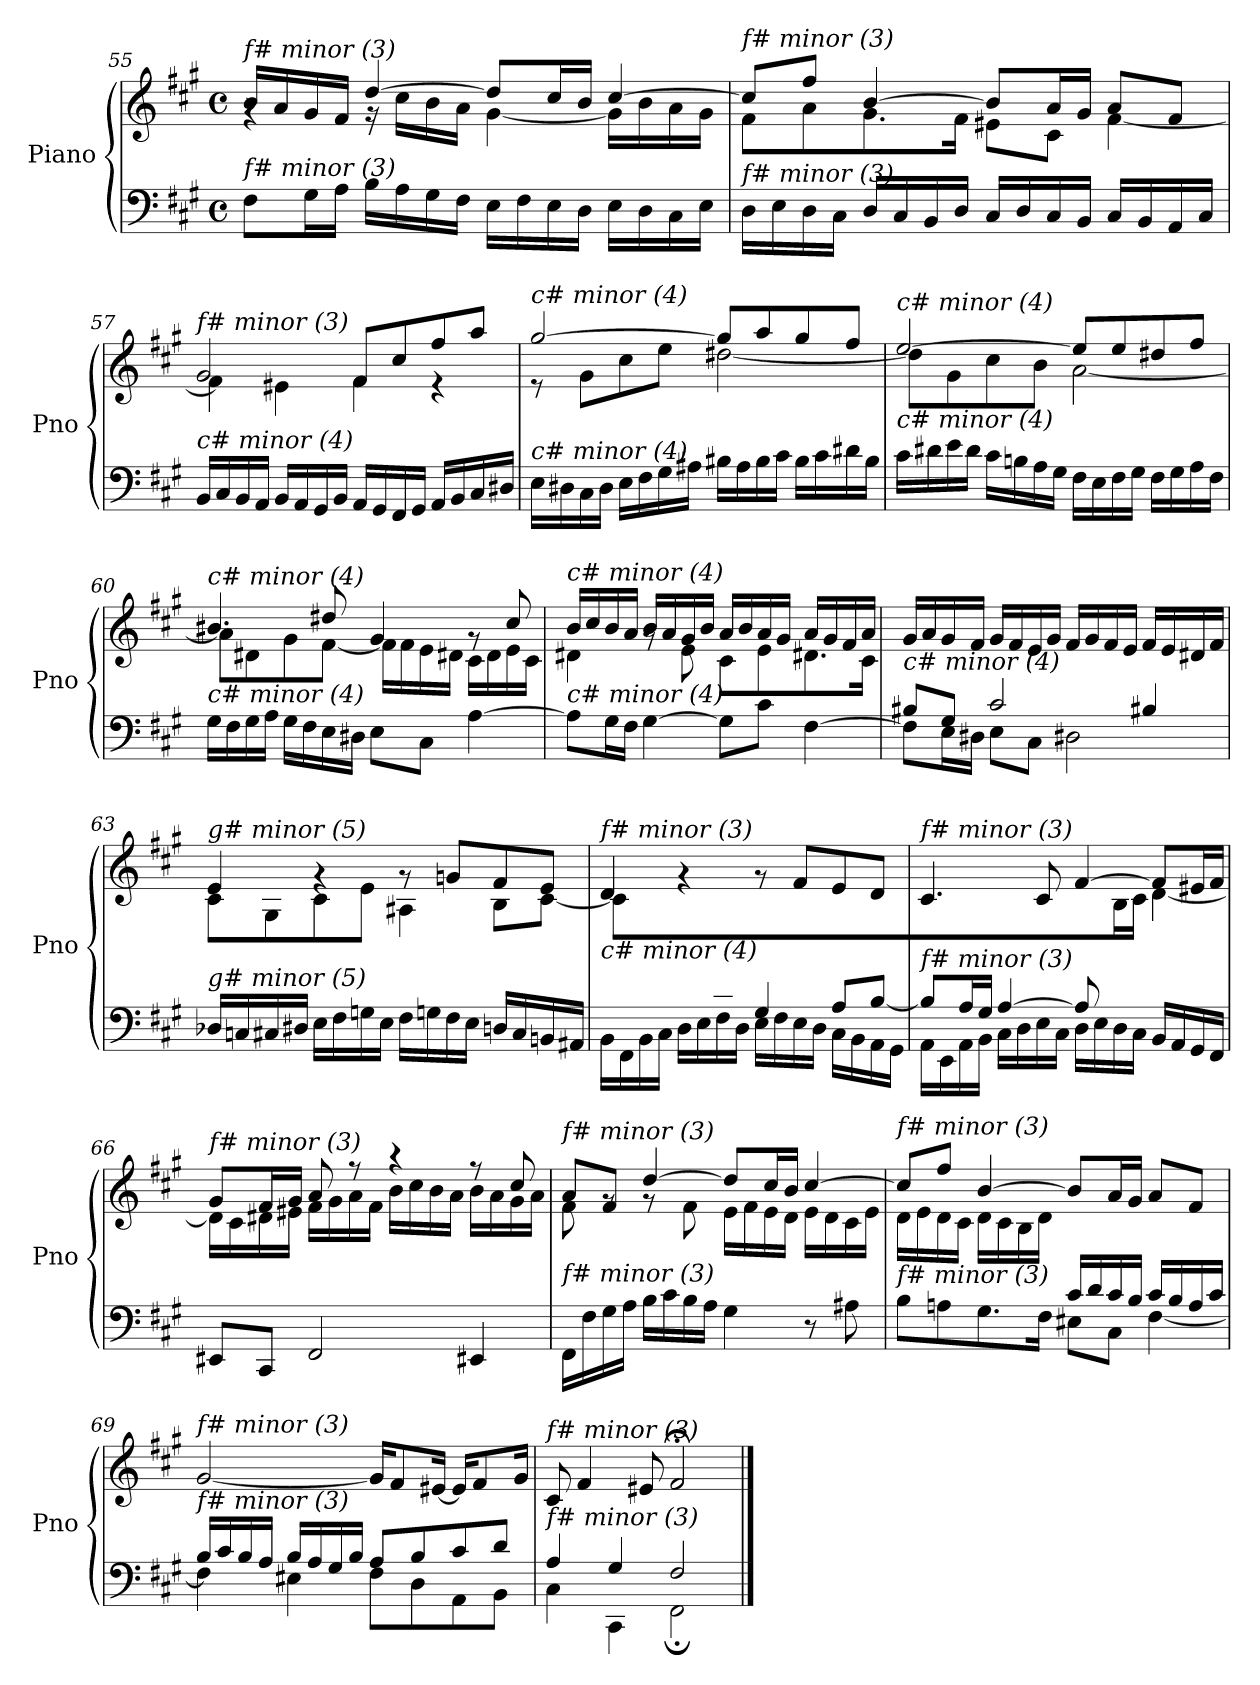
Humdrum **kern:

**kern	**kern
*part1	*part1
*staff2	*staff1
*I"Piano	*
*I'Pno	*
!!LO:LB:g=z
*clefF4	*clefG2
*k[f#c#g#]	*k[f#c#g#]
*M4/4	*M4/4
*met(c)	*met(c)
=55	=55
*	*^
!	!LO:TX:i:t=f# minor (3)	!
!LO:TX:i:t=f# minor (3)	!	!
8F#\L	16b/LL	4rg
.	16a/	.
16G#\L	16g#/	.
16A\JJ	16f#/JJ	.
16B\LL	[4dd/	16r
16A\	.	16cc#\LL
16G#\	.	16b\
16F#\JJ	.	16a\JJ
16E\LL	8dd/L]	[4g#\
16F#\	.	.
16E\	16cc#/L	.
16D\JJ	16b/JJ	.
16E\LL	[4cc#/	16g#\LL]
16D\	.	16b\
16C#\	.	16a\
16E\JJ	.	16g#\JJ
=56	=56	=56
!	!LO:TX:i:t=f# minor (3)	!
!LO:TX:i:t=f# minor (3)	!	!
16D\LL	8cc#/L]	8f#\L
16E\	.	.
16D\	8ff#/J	8a\
16C#\JJ	.	.
16D/LL	[4b/	8.g#\
16C#/	.	.
16BB/	.	.
16D/JJ	.	16f#\Jk
16C#/LL	8b/L]	8e#X\L
16D/	.	.
16C#/	16a/L	8c#\J
16BB/JJ	16g#/JJ	.
16C#/LL	8a/L	[4f#\
16BB/	.	.
16AA/	8f#/J	.
16C#/JJ	.	.
=57	=57	=57
!	!LO:TX:i:t=f# minor (3)	!
!LO:TX:i:t=c# minor (4)	!	!
16BB/LL	2g#/	4f#\]
16C#/	.	.
16BB/	.	.
16AA/JJ	.	.
16BB/LL	.	4e#X\
16AA/	.	.
16GG#/	.	.
16BB/JJ	.	.
16AA/LL	8f#/L	4f#\
16GG#/	.	.
16FF#/	8cc#/	.
16GG#/JJ	.	.
16AA/LL	8ff#/	4r
16BB/	.	.
16C#/	8aa/J	.
16D#X/JJ	.	.
!!LO:LB:g=z	!!
=58	=58	=58
!	!LO:TX:i:t=c# minor (4)	!
!LO:TX:i:t=c# minor (4)	!	!
16E\LL	[2gg#/	8r
16D#X\	.	.
16C#\	.	8g#\L
16D#\JJ	.	.
16E\LL	.	8cc#\
16F#\	.	.
16G#\	.	8ee\J
16A#X\JJ	.	.
16B#X\LL	8gg#/L]	[2dd#X\
16A#\	.	.
16B#\	8aa/	.
16c#\JJ	.	.
16B#\LL	8gg#/	.
16c#\	.	.
16d#X\	8ff#/J	.
16B#\JJ	.	.
=59	=59	=59
!	!LO:TX:i:t=c# minor (4)	!
!LO:TX:i:t=c# minor (4)	!	!
16c#\LL	[2ee/	8dd#\L]
16d#X\	.	.
16e\	.	8g#\
16d#\JJ	.	.
16c#\LL	.	8cc#\
16Bn\	.	.
16A\	.	8b\J
16G#\JJ	.	.
16F#\LL	8ee/L]	[2a\
16E\	.	.
16F#\	8ee/	.
16G#\JJ	.	.
16F#\LL	8dd#X/	.
16G#\	.	.
16A\	8ff#/J	.
16F#\JJ	.	.
=60	=60	=60
!	!LO:TX:i:t=c# minor (4)	!
!LO:TX:i:t=c# minor (4)	!	!
16G#\LL	4.b#X/	8a\L]
16F#\	.	.
16G#\	.	8d#X\
16A\JJ	.	.
16G#\LL	.	8g#\
16F#\	.	.
16E\	8dd#X/	[8f#\J
16D#X\JJ	.	.
8E\L	4g#/	16f#\LL]
.	.	16f#\
8C#\J	.	16e\
.	.	16d#X\JJ
[4A\	8rg	16c#\LL
.	.	16d#\
.	8cc#/	16e\
.	.	16c#\JJ
!!LO:PB:g=z	!!
=61	=61	=61
!	!LO:TX:i:t=c# minor (4)	!
!LO:TX:i:t=c# minor (4)	!	!
8A\L]	16b/LL	4d#X\
.	16cc#/	.
16G#\L	16b/	.
16F#\JJ	16a/JJ	.
[4G#\	16b/LL	8rg
.	16a/	.
.	16g#/	8e\
.	16b/JJ	.
8G#\L]	16a/LL	8c#\L
.	16b/	.
8c#\J	16a/	8e\
.	16g#/JJ	.
[4F#\	16a/LL	8.d#X\
.	16g#/	.
.	16f#/	.
.	16a/JJ	16c#\Jk
=62	=62	=62
*^	*	*
!	!	!LO:TX:i:t=c# minor (4)	!
!LO:TX:i:t=c# minor (4)	!	!	!
*	*	*v	*v
8B#X/L	8F#\L]	16g#/LL
.	.	16a/
8G#/J	16E\L	16g#/
.	16D#X\JJ	16f#/JJ
2c#/	8E\L	16g#/LL
.	.	16f#/
.	8C#\J	16e/
.	.	16g#/JJ
.	2D#X\	16f#/LL
.	.	16g#/
.	.	16f#/
.	.	16e/JJ
4B#X/	.	16f#/LL
.	.	16e/
.	.	16d#X/
.	.	16f#/JJ
*v	*v	*
=63	=63
*	*^
!	!LO:TX:i:t=g# minor (5)	!
!LO:TX:i:t=g# minor (5)	!	!
16D-Xi/LL	4e/	8c#\L
16Cnj/	.	.
16C#/	.	8G#\
16D#X/JJ	.	.
16E\LL	4rg	8c#\
16F#\	.	.
16Gn\	.	8e\J
16E\JJ	.	.
16F#\LL	8rg	4A#X\
16Gn\	.	.
16F#\	8gn/L	.
16E\JJ	.	.
16Dn/LL	8f#/	8B\L
16C#/	.	.
16BBn/	8e/J	[8c#\J
16AA#X/JJ	.	.
!!LO:LB:g=z
=64	=64	=64
*^	*	*^
*	*^	*	*	*
!	!	!	!LO:TX:i:t=f# minor (3)	!	!
!LO:TX:i:t=c# minor (4)	!	!	!	!	!
8ryy	16BB\LL	2ryy	4d/	8c#\L]	2ryy
.	16FF#\	.	.	.	.
8F#/	16BB\	.	.	4.ryy	.
.	16C#\JJ	.	.	.	.
8B/	16D\LL	.	4rg	.	.
.	16E\	.	.	.	.
8d/J	16F#\	.	.	.	.
.	16D\JJ	.	.	.	.
2ryy	4G#/	16E\LL	8rg	2ryy	2ryy
.	.	16F#\	.	.	.
.	.	16E\	8f#/L	.	.
.	.	16D\JJ	.	.	.
.	8A/L	16C#\LL	8e/	.	.
.	.	16BB\	.	.	.
.	[8B/J	16AA\	8d/J	.	.
.	.	16GG#\JJ	.	.	.
=65	=65	=65	=65	=65	=65
!	!	!	!LO:TX:i:t=f# minor (3)	!	!
!LO:TX:i:t=f# minor (3)	!	!	!	!	!
4ryy	8B/L]	16AA\LL	4.c#/	4ryy	4ryy
.	.	16EE\	.	.	.
.	16A/L	16AA\	.	.	.
.	16G#/JJ	16BB\JJ	.	.	.
[4A/	16C#\LL	2.ryy	.	4.ryy	2.ryy
.	16D\	.	.	.	.
.	16E\	.	8c#/	.	.
.	16C#\JJ	.	.	.	.
8A/L]	16D\LL	.	[4f#/	.	.
.	16E\	.	.	.	.
4.ryy	16D\	.	.	16B\L	.
.	16C#\JJ	.	.	16c#\JJ	.
.	16BB/LL	.	8f#/L]	[4d\	.
.	16AA/	.	.	.	.
.	16GG#/	.	16e#X/L	.	.
.	16FF#/JJ	.	16f#/JJ	.	.
*	*v	*v	*	*	*
*	*	*	*v	*v
=66	=66	=66	=66
!	!	!LO:TX:i:t=f# minor (3)	!
!LO:TX:i:t=f# minor (3)	!	!	!
*v	*v	*	*
8EE#X/L	8g#/L	16d\LL]
.	.	16c#\
8CC#/J	16f#/L	16d#X\
.	16g#/JJ	16e#X\JJ
2FF#/	8a/	16f#\LL
.	.	16g#\
.	8r	16a\
.	.	16f#\JJ
.	4r	16b\LL
.	.	16cc#\
.	.	16b\
.	.	16a\JJ
4EE#X/	8r	16b\LL
.	.	16a\
.	8cc#/	16g#\
.	.	16a\JJ
!!LO:LB:g=z	!!
=67	=67	=67
!	!LO:TX:i:t=f# minor (3)	!
!LO:TX:i:t=f# minor (3)	!	!
16FF#\LL	8a/L	8f#\
16F#\	.	.
16G#\	8f#/J	8rg
16A\JJ	.	.
16B\LL	[4dd/	8rg
16c#\	.	.
16B\	.	8f#\
16A\JJ	.	.
4G#\	8dd/L]	16e\LL
.	.	16f#\
.	16cc#/L	16e\
.	16b/JJ	16d\JJ
8r	[4cc#/	16e\LL
.	.	16d\
8A#X\	.	16c#\
.	.	16e\JJ
=68	=68	=68
*^	*	*
!	!	!LO:TX:i:t=f# minor (3)	!
!LO:TX:i:t=f# minor (3)	!	!	!
2ryy	8B\L	8cc#/L]	16d\LL
.	.	.	16e\
.	8An\	8ff#/J	16d\
.	.	.	16c#\JJ
.	8.G#\	[4b/	16d\LL
.	.	.	16c#\
.	.	.	16B\
.	16F#\Jk	.	16d\JJ
16c#/LL	8E#X\L	8b/L]	2ryy
16d/	.	.	.
16c#/	8C#\J	16a/L	.
16B/JJ	.	16g#/JJ	.
16c#/LL	[4F#\	8a/L	.
16B/	.	.	.
16A/	.	8f#/J	.
16c#/JJ	.	.	.
*	*	*v	*v
=69	=69	=69
!	!	!LO:TX:i:t=f# minor (3)
!LO:TX:i:t=f# minor (3)	!	!
16B/LL	4F#\]	[2g#/
16c#/	.	.
16B/	.	.
16A/JJ	.	.
16B/LL	4E#X\	.
16A/	.	.
16G#/	.	.
16B/JJ	.	.
8A/L	8F#\L	16g#/KL]
.	.	8f#/
8B/	8D\	.
.	.	[16e#X/Jk
8c#/	8AA\	16e#/KL]
.	.	8f#/
8d/J	8BB\J	.
.	.	16g#/Jk
=70	=70	=70
!	!	!LO:TX:i:t=f# minor (3)
!LO:TX:i:t=f# minor (3)	!	!
4A/	4C#\	8c#/
.	.	4f#/
4G#/	4CC#\	.
.	.	8e#X/
2F#/	2FF#;\	2f#;</
*v	*v	*
==	==
*-	*-
